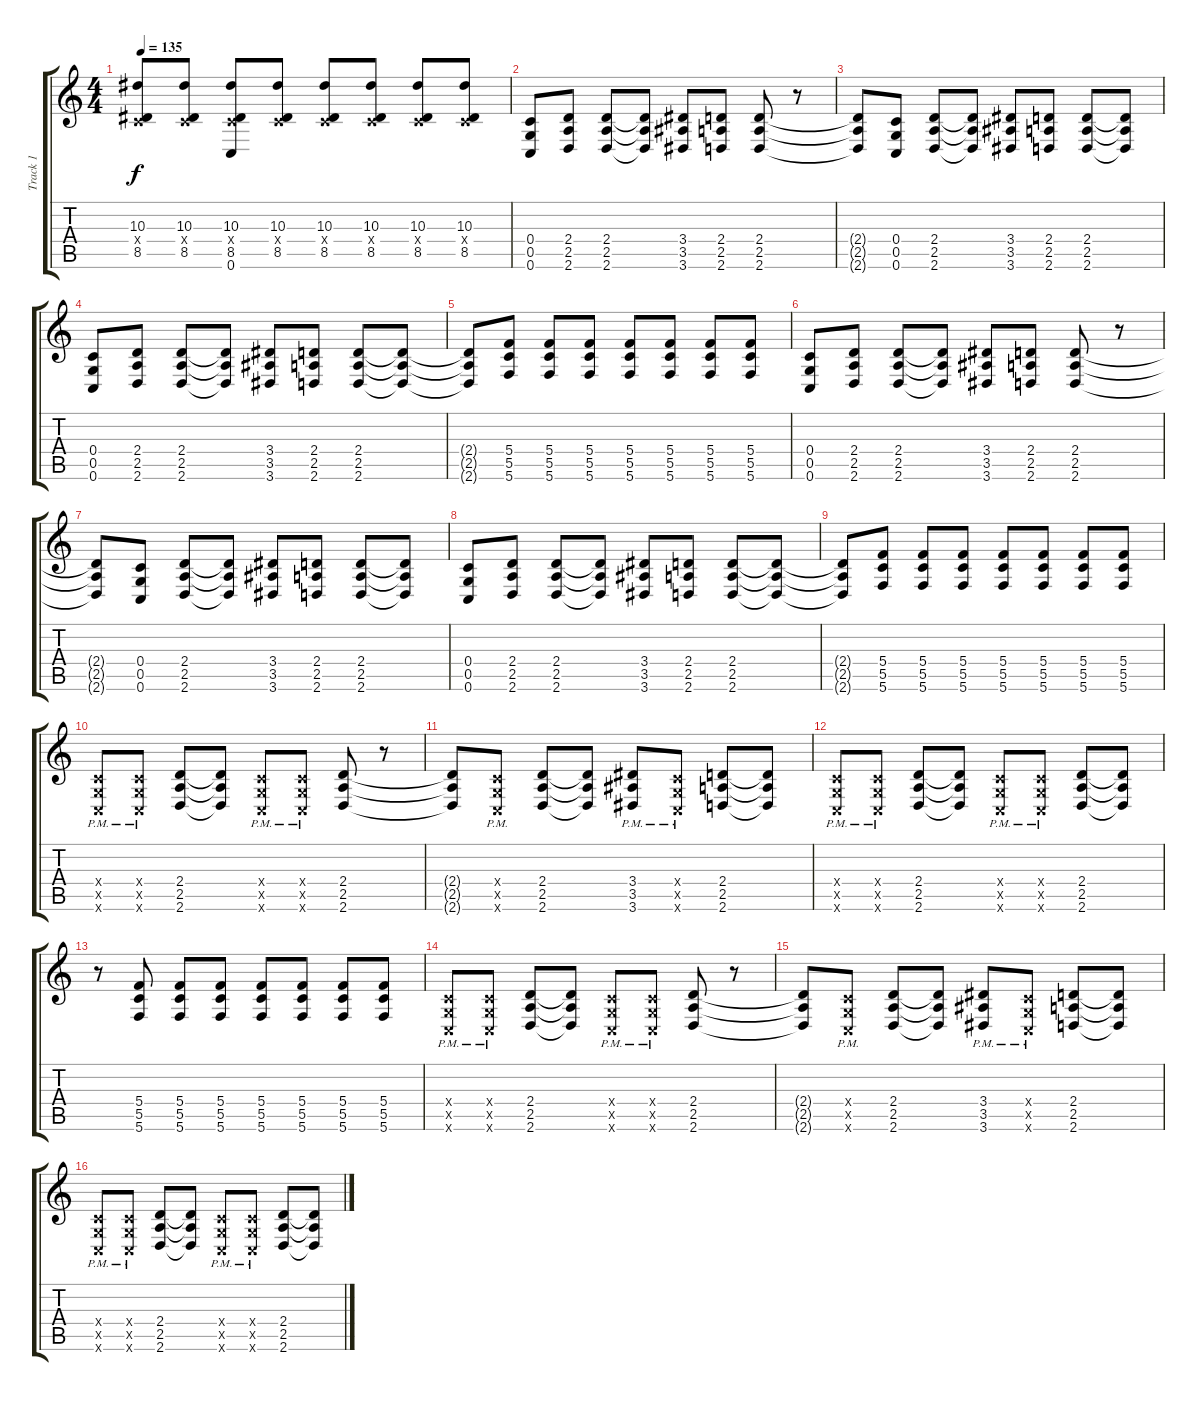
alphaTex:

\track ("Track 1" "Track 1") {instrument distortionguitar}
\staff {score tabs}
\tuning (D4 A3 F3 C3 G2 C2) {hide}
\ts (4 4)
\tempo 135
\clef g2
\ks c
(10.3 0.4{x} 8.5).8{dy f} (10.3 0.4{x} 8.5).8 (10.3 0.4{x} 8.5 0.6{t}).8 (10.3 0.4{x} 8.5).8 (10.3 0.4{x} 8.5).8 (10.3 0.4{x} 8.5).8 (10.3 0.4{x} 8.5).8 (10.3 0.4{x} 8.5).8 |
(0.4 0.5 0.6).8 (2.4 2.5 2.6).8 (2.4 2.5 2.6).8 (2.4{t} 2.5{t} 2.6{t}).8 (3.4 3.5 3.6).8 (2.4 2.5 2.6).8 (2.4 2.5 2.6).8 r.8 |
(2.4{t} 2.5{t} 2.6{t}).8 (0.4 0.5 0.6).8 (2.4 2.5 2.6).8 (2.4{t} 2.5{t} 2.6{t}).8 (3.4 3.5 3.6).8 (2.4 2.5 2.6).8 (2.4 2.5 2.6).8 (2.4{t} 2.5{t} 2.6{t}).8 |
(0.4 0.5 0.6).8 (2.4 2.5 2.6).8 (2.4 2.5 2.6).8 (2.4{t} 2.5{t} 2.6{t}).8 (3.4 3.5 3.6).8 (2.4 2.5 2.6).8 (2.4 2.5 2.6).8 (2.4{t} 2.5{t} 2.6{t}).8 |
(2.4{t} 2.5{t} 2.6{t}).8 (5.4 5.5 5.6).8 (5.4 5.5 5.6).8 (5.4 5.5 5.6).8 (5.4 5.5 5.6).8 (5.4 5.5 5.6).8 (5.4 5.5 5.6).8 (5.4 5.5 5.6).8 |
(0.4 0.5 0.6).8 (2.4 2.5 2.6).8 (2.4 2.5 2.6).8 (2.4{t} 2.5{t} 2.6{t}).8 (3.4 3.5 3.6).8 (2.4 2.5 2.6).8 (2.4 2.5 2.6).8 r.8 |
(2.4{t} 2.5{t} 2.6{t}).8 (0.4 0.5 0.6).8 (2.4 2.5 2.6).8 (2.4{t} 2.5{t} 2.6{t}).8 (3.4 3.5 3.6).8 (2.4 2.5 2.6).8 (2.4 2.5 2.6).8 (2.4{t} 2.5{t} 2.6{t}).8 |
(0.4 0.5 0.6).8 (2.4 2.5 2.6).8 (2.4 2.5 2.6).8 (2.4{t} 2.5{t} 2.6{t}).8 (3.4 3.5 3.6).8 (2.4 2.5 2.6).8 (2.4 2.5 2.6).8 (2.4{t} 2.5{t} 2.6{t}).8 |
(2.4{t} 2.5{t} 2.6{t}).8 (5.4 5.5 5.6).8 (5.4 5.5 5.6).8 (5.4 5.5 5.6).8 (5.4 5.5 5.6).8 (5.4 5.5 5.6).8 (5.4 5.5 5.6).8 (5.4 5.5 5.6).8 |
(0.4{pm x} 0.5{pm x} 0.6{pm x}).8 (0.4{pm x} 0.5{pm x} 0.6{pm x}).8 (2.4 2.5 2.6).8 (2.4{t} 2.5{t} 2.6{t}).8 (0.4{pm x} 0.5{pm x} 0.6{pm x}).8 (0.4{pm x} 0.5{pm x} 0.6{pm x}).8 (2.4 2.5 2.6).8 r.8 |
(2.4{t} 2.5{t} 2.6{t}).8 (0.4{pm x} 0.5{pm x} 0.6{pm x}).8 (2.4 2.5 2.6).8 (2.4{t} 2.5{t} 2.6{t}).8 (3.4{pm} 3.5{pm} 3.6{pm}).8 (0.4{pm x} 0.5{pm x} 0.6{pm x}).8 (2.4 2.5 2.6).8 (2.4{t} 2.5{t} 2.6{t}).8 |
(0.4{pm x} 0.5{pm x} 0.6{pm x}).8 (0.4{pm x} 0.5{pm x} 0.6{pm x}).8 (2.4 2.5 2.6).8 (2.4{t} 2.5{t} 2.6{t}).8 (0.4{pm x} 0.5{pm x} 0.6{pm x}).8 (0.4{pm x} 0.5{pm x} 0.6{pm x}).8 (2.4 2.5 2.6).8 (2.4{t} 2.5{t} 2.6{t}).8 |
r.8 (5.4 5.5 5.6).8 (5.4 5.5 5.6).8 (5.4 5.5 5.6).8 (5.4 5.5 5.6).8 (5.4 5.5 5.6).8 (5.4 5.5 5.6).8 (5.4 5.5 5.6).8 |
(0.4{pm x} 0.5{pm x} 0.6{pm x}).8 (0.4{pm x} 0.5{pm x} 0.6{pm x}).8 (2.4 2.5 2.6).8 (2.4{t} 2.5{t} 2.6{t}).8 (0.4{pm x} 0.5{pm x} 0.6{pm x}).8 (0.4{pm x} 0.5{pm x} 0.6{pm x}).8 (2.4 2.5 2.6).8 r.8 |
(2.4{t} 2.5{t} 2.6{t}).8 (0.4{pm x} 0.5{pm x} 0.6{pm x}).8 (2.4 2.5 2.6).8 (2.4{t} 2.5{t} 2.6{t}).8 (3.4{pm} 3.5{pm} 3.6{pm}).8 (0.4{pm x} 0.5{pm x} 0.6{pm x}).8 (2.4 2.5 2.6).8 (2.4{t} 2.5{t} 2.6{t}).8 |
(0.4{pm x} 0.5{pm x} 0.6{pm x}).8 (0.4{pm x} 0.5{pm x} 0.6{pm x}).8 (2.4 2.5 2.6).8 (2.4{t} 2.5{t} 2.6{t}).8 (0.4{pm x} 0.5{pm x} 0.6{pm x}).8 (0.4{pm x} 0.5{pm x} 0.6{pm x}).8 (2.4 2.5 2.6).8 (2.4{t} 2.5{t} 2.6{t}).8
